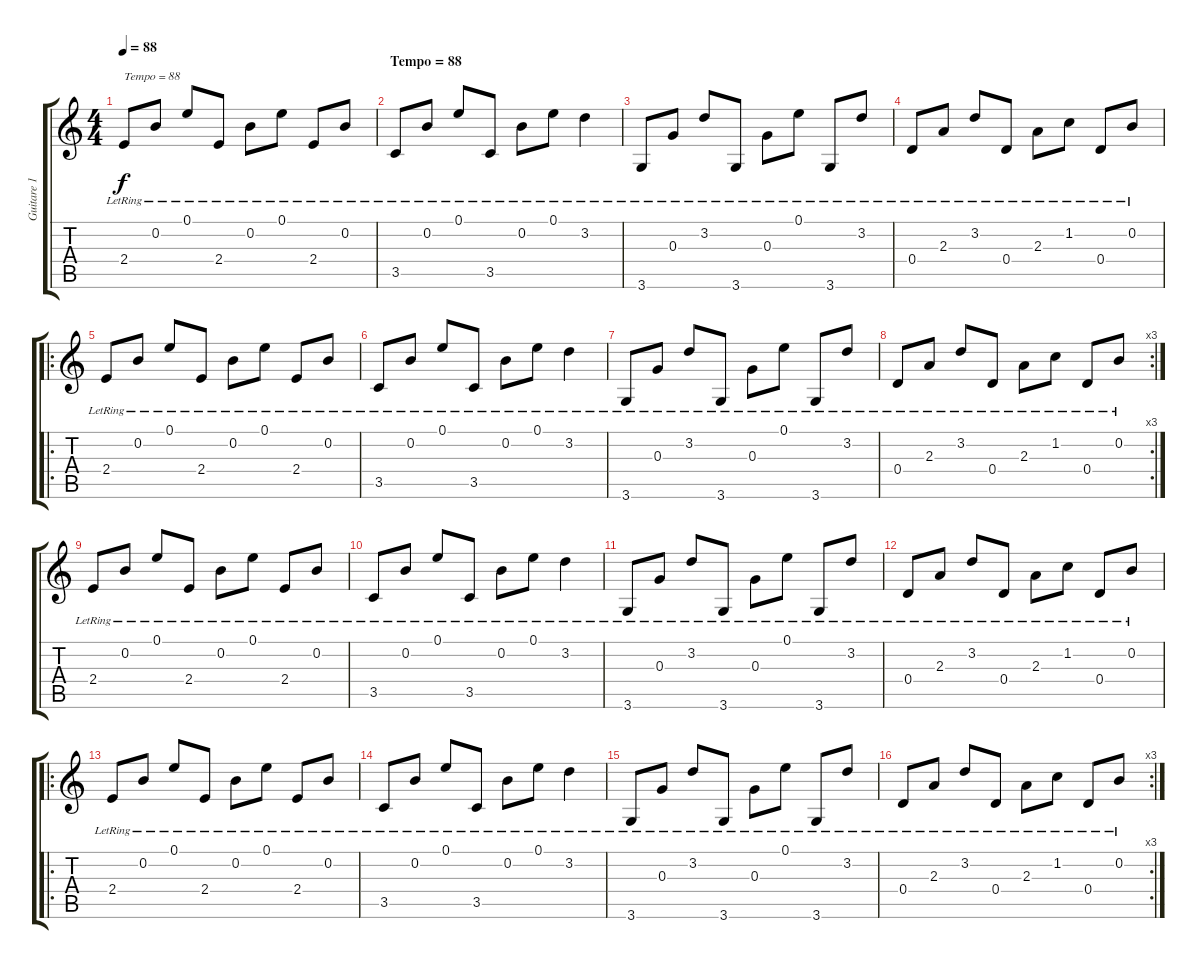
\track ("Guitare 1" "Guitare 1") {instrument acousticguitarsteel}
\staff {score tabs}
\tuning (E4 B3 G3 D3 A2 E2) {hide}
\ts (4 4)
\tempo 88
\clef g2
\ks c
2.4{lr}.8{txt "Tempo = 88" dy f volume 3 instrument acousticguitarsteel} 0.2{lr}.8 0.1{lr}.8{volume 13} 2.4{lr}.8 0.2{lr}.8 0.1{lr}.8 2.4{lr}.8 0.2{lr}.8 |
\section ("" "Tempo = 88")
3.5{lr}.8 0.2{lr}.8 0.1{lr}.8 3.5{lr}.8 0.2{lr}.8 0.1{lr}.8 3.2{lr}.4 |
3.6{lr}.8 0.3{lr}.8 3.2{lr}.8 3.6{lr}.8 0.3{lr}.8 0.1{lr}.8 3.6{lr}.8 3.2{lr}.8 |
0.4{lr}.8 2.3{lr}.8 3.2{lr}.8 0.4{lr}.8 2.3{lr}.8 1.2{lr}.8 0.4{lr}.8 0.2{lr}.8 |
\ro
2.4{lr}.8 0.2{lr}.8 0.1{lr}.8 2.4{lr}.8 0.2{lr}.8 0.1{lr}.8 2.4{lr}.8 0.2{lr}.8 |
3.5{lr}.8 0.2{lr}.8 0.1{lr}.8 3.5{lr}.8 0.2{lr}.8 0.1{lr}.8 3.2{lr}.4 |
3.6{lr}.8 0.3{lr}.8 3.2{lr}.8 3.6{lr}.8 0.3{lr}.8 0.1{lr}.8 3.6{lr}.8 3.2{lr}.8 |
\rc 3
0.4{lr}.8 2.3{lr}.8 3.2{lr}.8 0.4{lr}.8 2.3{lr}.8 1.2{lr}.8 0.4{lr}.8 0.2{lr}.8 |
2.4{lr}.8 0.2{lr}.8 0.1{lr}.8 2.4{lr}.8 0.2{lr}.8 0.1{lr}.8 2.4{lr}.8 0.2{lr}.8 |
3.5{lr}.8 0.2{lr}.8 0.1{lr}.8 3.5{lr}.8 0.2{lr}.8 0.1{lr}.8 3.2{lr}.4 |
3.6{lr}.8 0.3{lr}.8 3.2{lr}.8 3.6{lr}.8 0.3{lr}.8 0.1{lr}.8 3.6{lr}.8 3.2{lr}.8 |
0.4{lr}.8 2.3{lr}.8 3.2{lr}.8 0.4{lr}.8 2.3{lr}.8 1.2{lr}.8 0.4{lr}.8 0.2{lr}.8 |
\ro
2.4{lr}.8 0.2{lr}.8 0.1{lr}.8 2.4{lr}.8 0.2{lr}.8 0.1{lr}.8 2.4{lr}.8 0.2{lr}.8 |
3.5{lr}.8 0.2{lr}.8 0.1{lr}.8 3.5{lr}.8 0.2{lr}.8 0.1{lr}.8 3.2{lr}.4 |
3.6{lr}.8 0.3{lr}.8 3.2{lr}.8 3.6{lr}.8 0.3{lr}.8 0.1{lr}.8 3.6{lr}.8 3.2{lr}.8 |
\rc 3
0.4{lr}.8 2.3{lr}.8 3.2{lr}.8 0.4{lr}.8 2.3{lr}.8 1.2{lr}.8 0.4{lr}.8 0.2{lr}.8
